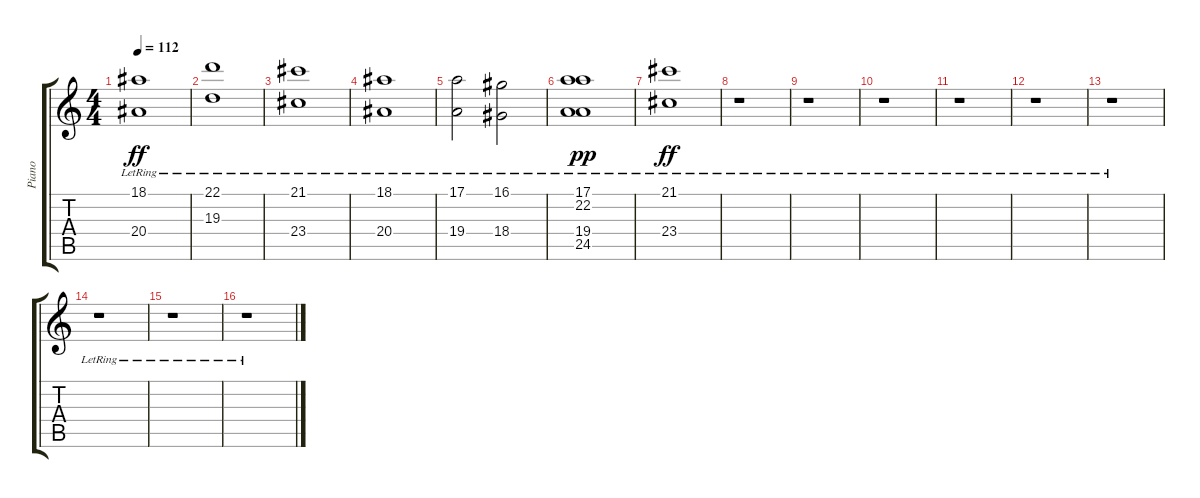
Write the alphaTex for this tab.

\track ("Piano" "Piano") {instrument acousticgrandpiano}
\staff {score tabs}
\tuning (E4 B3 G3 D3 A2 E2) {hide}
\ts (4 4)
\tempo 112
\clef g2
\ks c
(18.1{lr} 20.4{lr}).1{dy ff} |
(22.1{lr} 19.3{lr}).1 |
(21.1{lr} 23.4{lr}).1 |
(18.1{lr} 20.4{lr}).1 |
(17.1{lr} 19.4{lr}).2 (16.1{lr} 18.4{lr}).2 |
(17.1{lr} 22.2{lr} 19.4{lr} 24.5{lr}).1{dy pp} |
(21.1{lr} 23.4{lr}).1{dy ff} |
r.1 |
r.1 |
r.1 |
r.1 |
r.1 |
r.1 |
r.1 |
r.1 |
r.1
